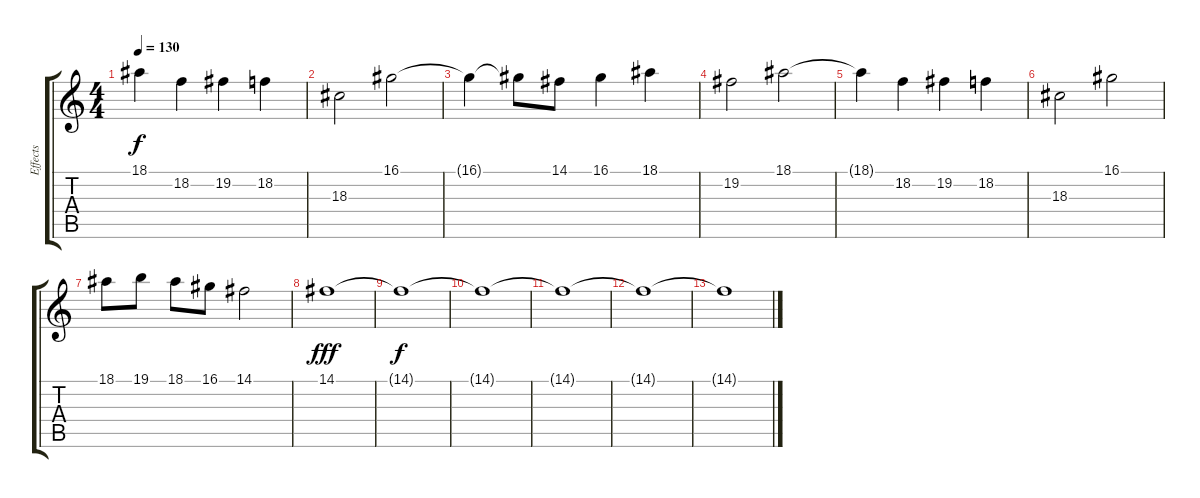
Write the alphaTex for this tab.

\track ("Effects" "Effects") {instrument accordion}
\staff {score tabs}
\tuning (E4 B3 G3 D3 A2 E2) {hide}
\ts (4 4)
\tempo 130
\clef g2
\ks c
18.1{t}.4{dy f} 18.2.4 19.2.4 18.2.4 |
18.3.2 16.1.2 |
16.1{t}.4 16.1{t}.8 14.1.8 16.1.4 18.1.4 |
19.2.2 18.1.2 |
18.1{t}.4 18.2.4 19.2.4 18.2.4 |
18.3.2 16.1.2 |
18.1.8 19.1.8 18.1.8 16.1.8 14.1.2 |
14.1.1{dy fff} |
14.1{t}.1{dy f} |
14.1{t}.1 |
14.1{t}.1 |
14.1{t}.1 |
14.1{t}.1
